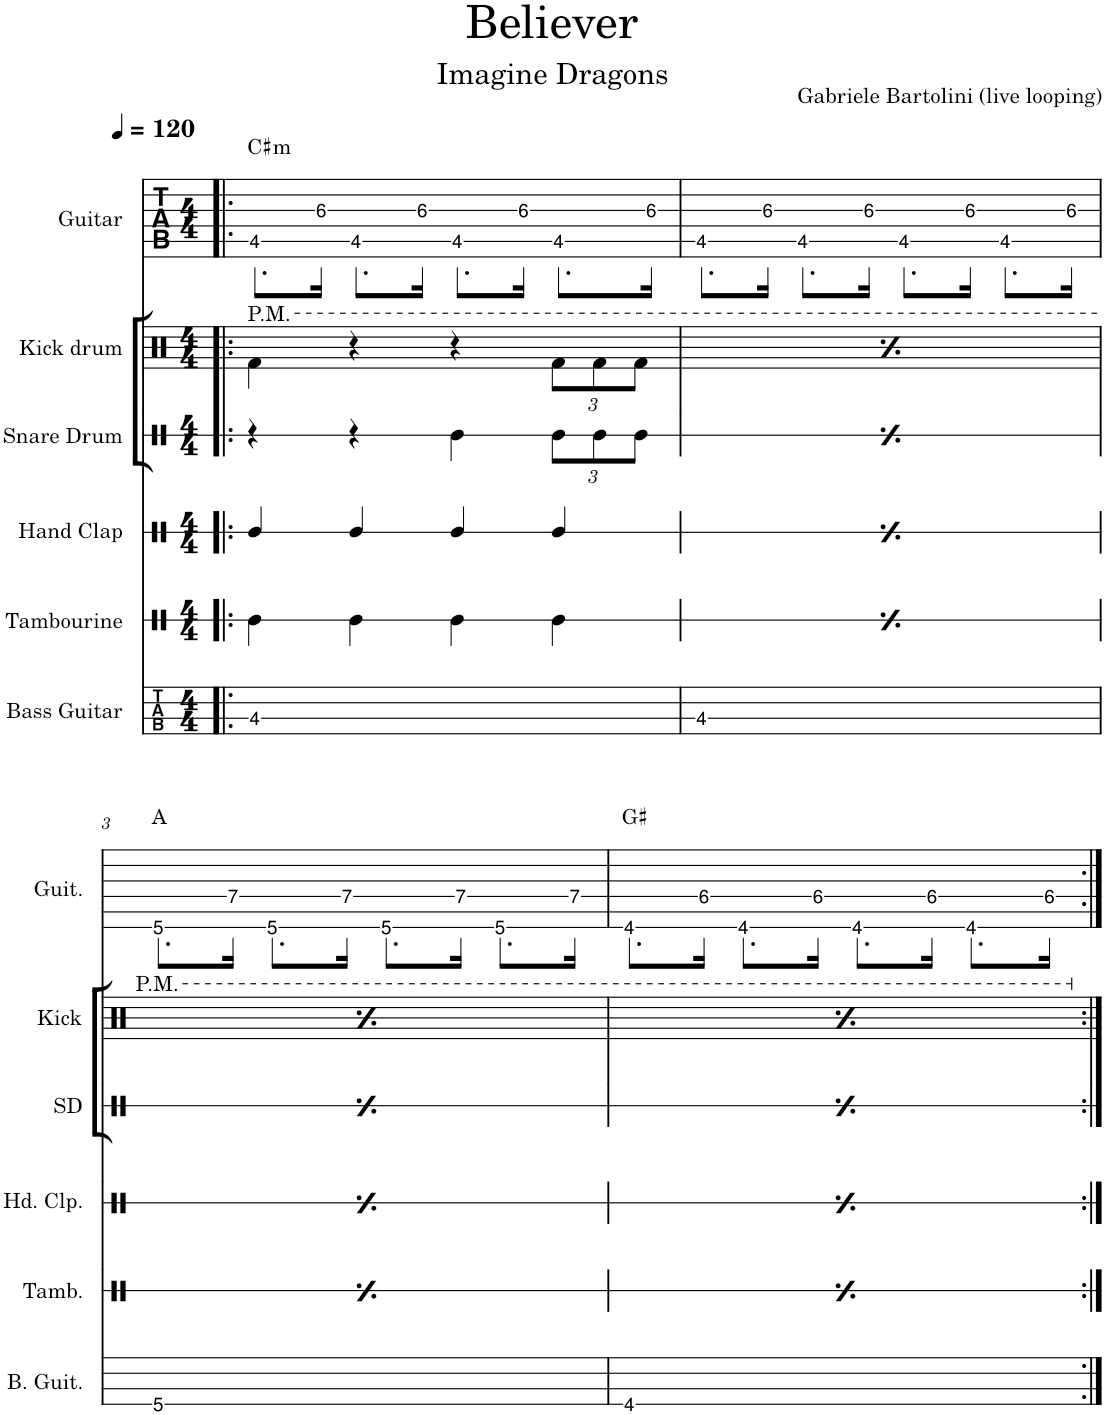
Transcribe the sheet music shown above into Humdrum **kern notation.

**kern	**kern	**kern	**kern	**kern	**kern	**harte
*part6	*part5	*part4	*part3	*part2	*part1	*part1
*staff6	*staff5	*staff4	*staff3	*staff2	*staff1	*
*I"Bass Guitar	*I"Tambourine	*I"Hand Clap	*I"Snare Drum	*I"Kick drum	*I"Guitar	*
*I'B. Guit.	*I'Tamb.	*I'Hd. Clp.	*I'SD	*I'Kick	*I'Guit.	*
*stria4	*stria1	*stria1	*stria1	*	*stria6	*
*	*clefX	*clefX	*clefX	*clefX	*	*
*Trd7c12	*	*	*	*	*	*
*k[f#c#g#d#]	*k[]	*k[]	*k[]	*k[]	*k[f#c#g#d#]	*
*M4/4	*M4/4	*M4/4	*M4/4	*M4/4	*M4/4	*
*MM120	*MM120	*MM120	*MM120	*MM120	*MM120	*
=1!|:	=1!|:	=1!|:	=1!|:	=1!|:	=1!|:	=1!|:
!	!	!	!	!	!LO:TX:b:t=P.M.	!LO:H:kt=m
1C#	4Re\	4Re/	4r	4Rf\	8.C#\L	C#:min
.	.	.	.	.	16c#\Jk	.
.	4Re\	4Re/	4r	4r	8.C#\L	.
.	.	.	.	.	16c#\Jk	.
.	4Re\	4Re/	4Re\	4r	8.C#\L	.
.	.	.	.	.	16c#\Jk	.
*	*	*	*Xbrackettup	*Xbrackettup	*	*
.	4Re\	4Re/	12Re\L	12Rf\L	8.C#\L	.
.	.	.	12Re\	12Rf\	.	.
.	.	.	12Re\J	12Rf\J	.	.
.	.	.	.	.	16c#\Jk	.
=2	=2	=2	=2	=2	=2	=2
1C#	4Re\	4Re/	4r	4Rf\	8.C#\L	.
.	.	.	.	.	16c#\Jk	.
.	4Re\	4Re/	4r	4r	8.C#\L	.
.	.	.	.	.	16c#\Jk	.
.	4Re\	4Re/	4Re\	4r	8.C#\L	.
.	.	.	.	.	16c#\Jk	.
.	4Re\	4Re/	12Re\L	12Rf\L	8.C#\L	.
.	.	.	12Re\	12Rf\	.	.
.	.	.	12Re\J	12Rf\J	.	.
.	.	.	.	.	16c#\Jk	.
!!LO:LB:g=z
=3	=3	=3	=3	=3	=3	=3
1AA	4Re\	4Re/	4r	4Rf\	8.AA\L	A:maj
.	.	.	.	.	16A\Jk	.
.	4Re\	4Re/	4r	4r	8.AA\L	.
.	.	.	.	.	16A\Jk	.
.	4Re\	4Re/	4Re\	4r	8.AA\L	.
.	.	.	.	.	16A\Jk	.
.	4Re\	4Re/	12Re\L	12Rf\L	8.AA\L	.
.	.	.	12Re\	12Rf\	.	.
.	.	.	12Re\J	12Rf\J	.	.
.	.	.	.	.	16A\Jk	.
=4	=4	=4	=4	=4	=4	=4
*	*	*	*	*	*k[b-e-a-]	*
1GG#	4Re\	4Re/	4r	4Rf\	8.GG#\L	G#:maj
.	.	.	.	.	16G#\Jk	.
.	4Re\	4Re/	4r	4r	8.GG#\L	.
.	.	.	.	.	16G#\Jk	.
.	4Re\	4Re/	4Re\	4r	8.GG#\L	.
.	.	.	.	.	16G#\Jk	.
.	4Re\	4Re/	12Re\L	12Rf\L	8.GG#\L	.
.	.	.	12Re\	12Rf\	.	.
.	.	.	12Re\J	12Rf\J	.	.
.	.	.	.	.	16G#\Jk	.
=:|!	=:|!	=:|!	=:|!	=:|!	=:|!	=:|!
*-	*-	*-	*-	*-	*-	*-
